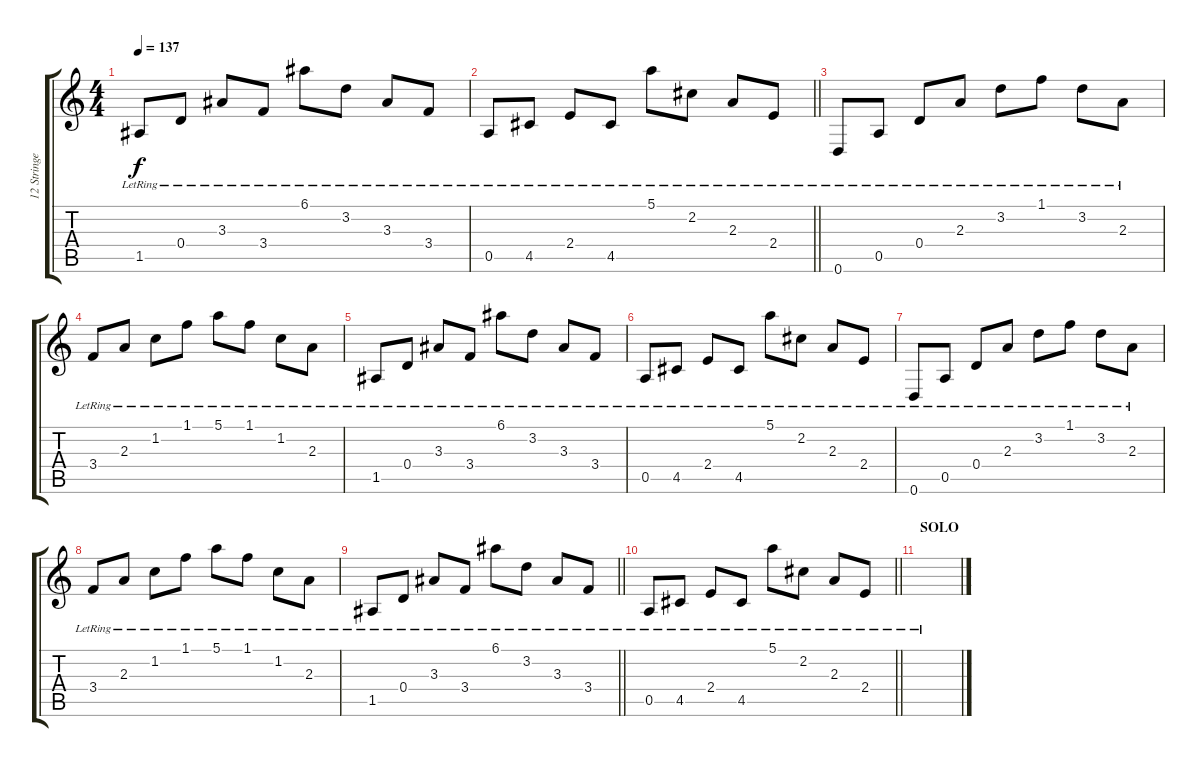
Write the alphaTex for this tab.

\track ("12 Stringed Guitar" "12 Stringe") {instrument electricguitarclean}
\staff {score tabs}
\tuning (E4 B3 G3 D3 A2 D2) {hide}
\ts (4 4)
\tempo 137
\clef g2
\ks c
1.5{lr}.8{dy f} 0.4{lr}.8 3.3{lr}.8 3.4{lr}.8 6.1{lr}.8 3.2{lr}.8 3.3{lr}.8 3.4{lr}.8 |
\barLineRight lightlight
0.5{lr}.8 4.5{lr}.8 2.4{lr}.8 4.5{lr}.8 5.1{lr}.8 2.2{lr}.8 2.3{lr}.8 2.4{lr}.8 |
0.6{lr}.8 0.5{lr}.8 0.4{lr}.8 2.3{lr}.8 3.2{lr}.8 1.1{lr}.8 3.2{lr}.8 2.3{lr}.8 |
3.4{lr}.8 2.3{lr}.8 1.2{lr}.8 1.1{lr}.8 5.1{lr}.8 1.1{lr}.8 1.2{lr}.8 2.3{lr}.8 |
1.5{lr}.8 0.4{lr}.8 3.3{lr}.8 3.4{lr}.8 6.1{lr}.8 3.2{lr}.8 3.3{lr}.8 3.4{lr}.8 |
0.5{lr}.8 4.5{lr}.8 2.4{lr}.8 4.5{lr}.8 5.1{lr}.8 2.2{lr}.8 2.3{lr}.8 2.4{lr}.8 |
0.6{lr}.8 0.5{lr}.8 0.4{lr}.8 2.3{lr}.8 3.2{lr}.8 1.1{lr}.8 3.2{lr}.8 2.3{lr}.8 |
3.4{lr}.8 2.3{lr}.8 1.2{lr}.8 1.1{lr}.8 5.1{lr}.8 1.1{lr}.8 1.2{lr}.8 2.3{lr}.8 |
\barLineRight lightlight
1.5{lr}.8 0.4{lr}.8 3.3{lr}.8 3.4{lr}.8 6.1{lr}.8 3.2{lr}.8 3.3{lr}.8 3.4{lr}.8 |
\barLineRight lightlight
0.5{lr}.8 4.5{lr}.8 2.4{lr}.8 4.5{lr}.8 5.1{lr}.8 2.2{lr}.8 2.3{lr}.8 2.4{lr}.8 |
\section ("" "SOLO")
